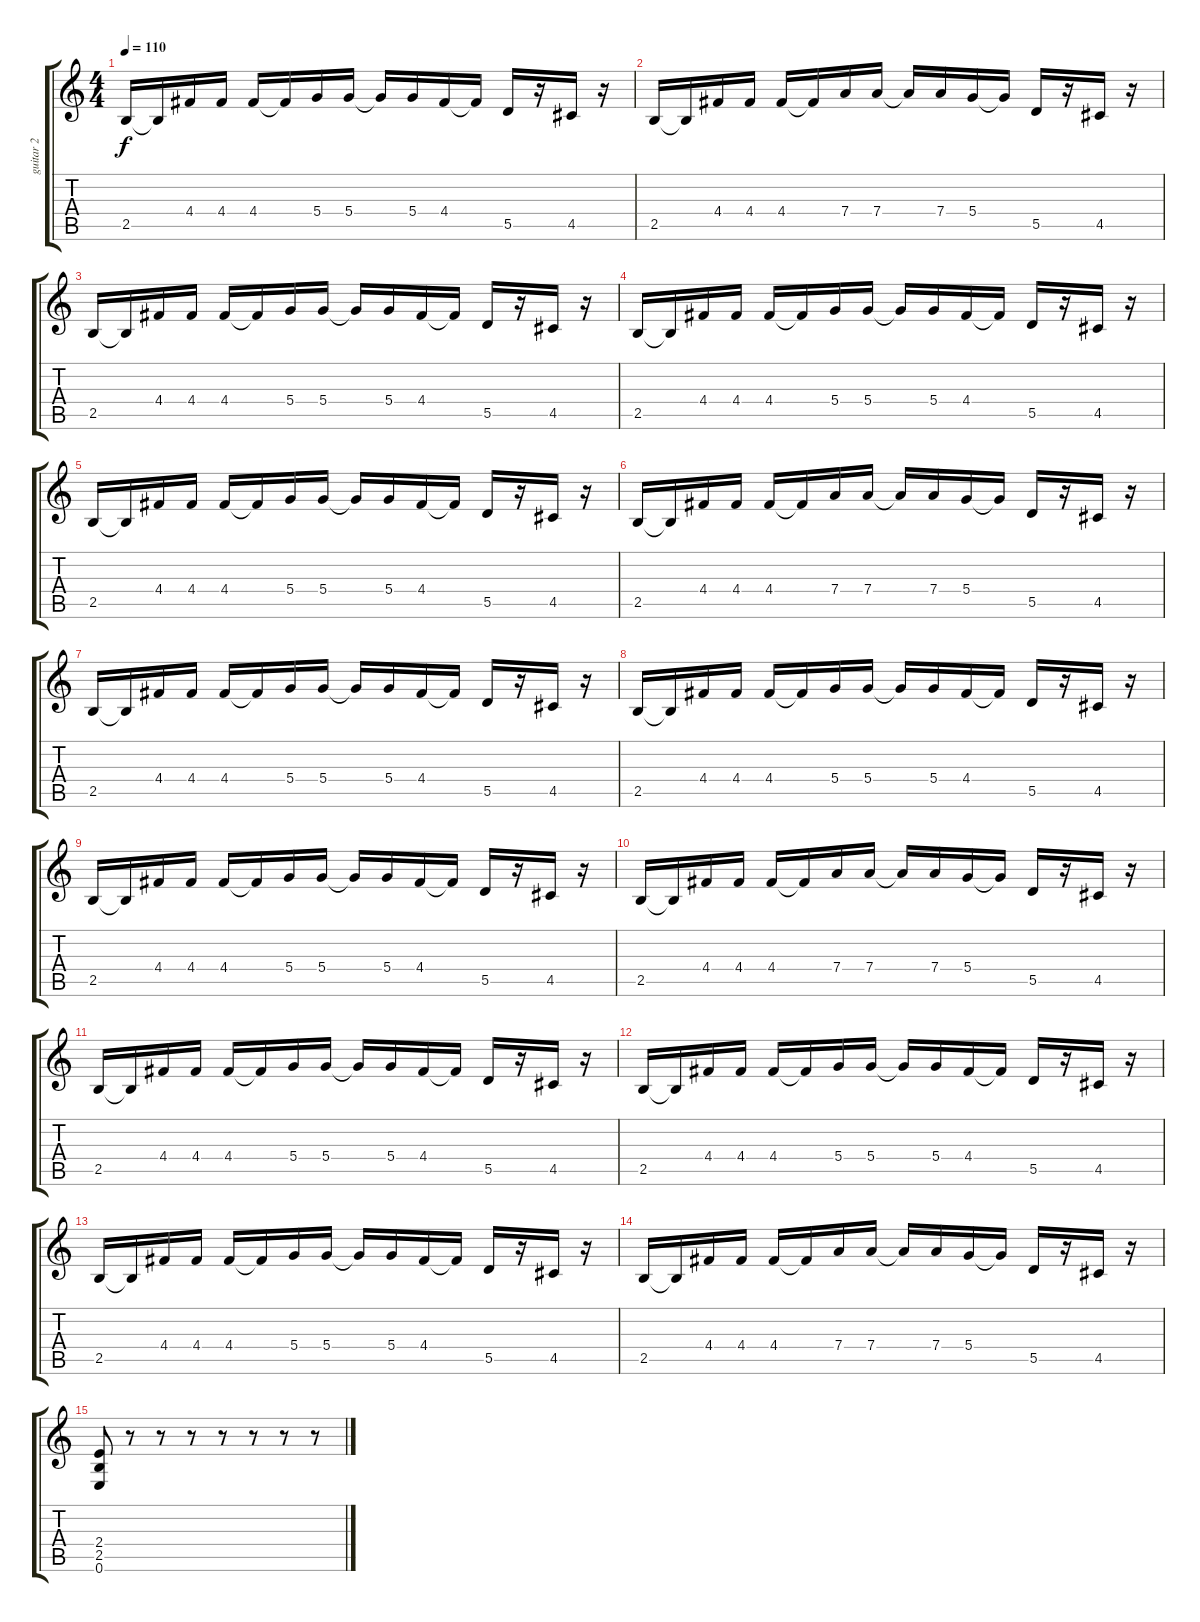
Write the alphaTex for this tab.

\track ("guitar 2" "guitar 2") {instrument distortionguitar}
\staff {score tabs}
\tuning (E4 B3 G3 D3 A2 E2) {hide}
\ts (4 4)
\tempo 110
\clef g2
\ks c
2.5.16{dy f} 2.5{t}.16 4.4.16 4.4.16 4.4.16 4.4{t}.16 5.4.16 5.4.16 5.4{t}.16 5.4.16 4.4.16 4.4{t}.16 5.5.16 r.16 4.5.16 r.16 |
2.5.16 2.5{t}.16 4.4.16 4.4.16 4.4.16 4.4{t}.16 7.4.16 7.4.16 7.4{t}.16 7.4.16 5.4.16 5.4{t}.16 5.5.16 r.16 4.5.16 r.16 |
2.5.16 2.5{t}.16 4.4.16 4.4.16 4.4.16 4.4{t}.16 5.4.16 5.4.16 5.4{t}.16 5.4.16 4.4.16 4.4{t}.16 5.5.16 r.16 4.5.16 r.16 |
2.5.16 2.5{t}.16 4.4.16 4.4.16 4.4.16 4.4{t}.16 5.4.16 5.4.16 5.4{t}.16 5.4.16 4.4.16 4.4{t}.16 5.5.16 r.16 4.5.16 r.16 |
2.5.16 2.5{t}.16 4.4.16 4.4.16 4.4.16 4.4{t}.16 5.4.16 5.4.16 5.4{t}.16 5.4.16 4.4.16 4.4{t}.16 5.5.16 r.16 4.5.16 r.16 |
2.5.16 2.5{t}.16 4.4.16 4.4.16 4.4.16 4.4{t}.16 7.4.16 7.4.16 7.4{t}.16 7.4.16 5.4.16 5.4{t}.16 5.5.16 r.16 4.5.16 r.16 |
2.5.16 2.5{t}.16 4.4.16 4.4.16 4.4.16 4.4{t}.16 5.4.16 5.4.16 5.4{t}.16 5.4.16 4.4.16 4.4{t}.16 5.5.16 r.16 4.5.16 r.16 |
2.5.16 2.5{t}.16 4.4.16 4.4.16 4.4.16 4.4{t}.16 5.4.16 5.4.16 5.4{t}.16 5.4.16 4.4.16 4.4{t}.16 5.5.16 r.16 4.5.16 r.16 |
2.5.16 2.5{t}.16 4.4.16 4.4.16 4.4.16 4.4{t}.16 5.4.16 5.4.16 5.4{t}.16 5.4.16 4.4.16 4.4{t}.16 5.5.16 r.16 4.5.16 r.16 |
2.5.16 2.5{t}.16 4.4.16 4.4.16 4.4.16 4.4{t}.16 7.4.16 7.4.16 7.4{t}.16 7.4.16 5.4.16 5.4{t}.16 5.5.16 r.16 4.5.16 r.16 |
2.5.16 2.5{t}.16 4.4.16 4.4.16 4.4.16 4.4{t}.16 5.4.16 5.4.16 5.4{t}.16 5.4.16 4.4.16 4.4{t}.16 5.5.16 r.16 4.5.16 r.16 |
2.5.16 2.5{t}.16 4.4.16 4.4.16 4.4.16 4.4{t}.16 5.4.16 5.4.16 5.4{t}.16 5.4.16 4.4.16 4.4{t}.16 5.5.16 r.16 4.5.16 r.16 |
2.5.16 2.5{t}.16 4.4.16 4.4.16 4.4.16 4.4{t}.16 5.4.16 5.4.16 5.4{t}.16 5.4.16 4.4.16 4.4{t}.16 5.5.16 r.16 4.5.16 r.16 |
2.5.16 2.5{t}.16 4.4.16 4.4.16 4.4.16 4.4{t}.16 7.4.16 7.4.16 7.4{t}.16 7.4.16 5.4.16 5.4{t}.16 5.5.16 r.16 4.5.16 r.16 |
(2.4 2.5 0.6).8 r.8 r.8 r.8 r.8 r.8 r.8 r.8
